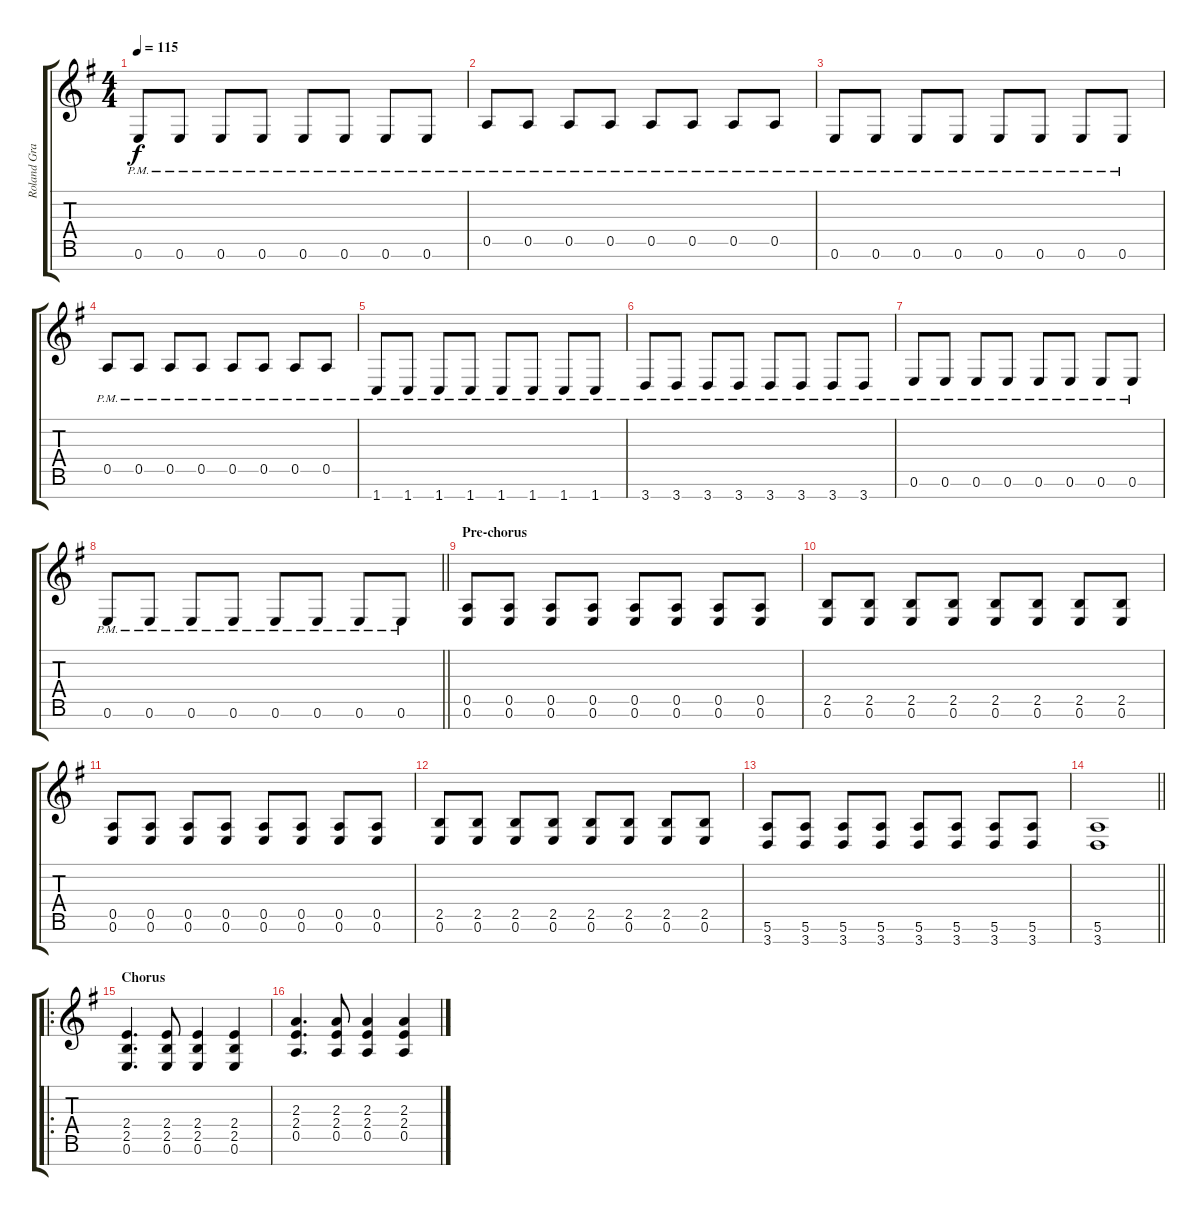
\track ("Roland Grapow" "Roland Gra") {instrument distortionguitar}
\staff {score tabs}
\tuning (E4 B3 G3 D3 A2 E2 B1) {hide}
\ts (4 4)
\tempo 115
\clef g2
\ks eminor
0.6{pm}.8{dy f} 0.6{pm}.8 0.6{pm}.8 0.6{pm}.8 0.6{pm}.8 0.6{pm}.8 0.6{pm}.8 0.6{pm}.8 |
0.5{pm}.8 0.5{pm}.8 0.5{pm}.8 0.5{pm}.8 0.5{pm}.8 0.5{pm}.8 0.5{pm}.8 0.5{pm}.8 |
0.6{pm}.8 0.6{pm}.8 0.6{pm}.8 0.6{pm}.8 0.6{pm}.8 0.6{pm}.8 0.6{pm}.8 0.6{pm}.8 |
0.5{pm}.8 0.5{pm}.8 0.5{pm}.8 0.5{pm}.8 0.5{pm}.8 0.5{pm}.8 0.5{pm}.8 0.5{pm}.8 |
1.7{pm}.8 1.7{pm}.8 1.7{pm}.8 1.7{pm}.8 1.7{pm}.8 1.7{pm}.8 1.7{pm}.8 1.7{pm}.8 |
3.7{pm}.8 3.7{pm}.8 3.7{pm}.8 3.7{pm}.8 3.7{pm}.8 3.7{pm}.8 3.7{pm}.8 3.7{pm}.8 |
0.6{pm}.8 0.6{pm}.8 0.6{pm}.8 0.6{pm}.8 0.6{pm}.8 0.6{pm}.8 0.6{pm}.8 0.6{pm}.8 |
\barLineRight lightlight
0.6{pm}.8 0.6{pm}.8 0.6{pm}.8 0.6{pm}.8 0.6{pm}.8 0.6{pm}.8 0.6{pm}.8 0.6{pm}.8 |
\section ("" "Pre-chorus")
(0.5 0.6).8 (0.5 0.6).8 (0.5 0.6).8 (0.5 0.6).8 (0.5 0.6).8 (0.5 0.6).8 (0.5 0.6).8 (0.5 0.6).8 |
(2.5 0.6).8 (2.5 0.6).8 (2.5 0.6).8 (2.5 0.6).8 (2.5 0.6).8 (2.5 0.6).8 (2.5 0.6).8 (2.5 0.6).8 |
(0.5 0.6).8 (0.5 0.6).8 (0.5 0.6).8 (0.5 0.6).8 (0.5 0.6).8 (0.5 0.6).8 (0.5 0.6).8 (0.5 0.6).8 |
(2.5 0.6).8 (2.5 0.6).8 (2.5 0.6).8 (2.5 0.6).8 (2.5 0.6).8 (2.5 0.6).8 (2.5 0.6).8 (2.5 0.6).8 |
(5.6 3.7).8 (5.6 3.7).8 (5.6 3.7).8 (5.6 3.7).8 (5.6 3.7).8 (5.6 3.7).8 (5.6 3.7).8 (5.6 3.7).8 |
\barLineRight lightlight
(5.6 3.7).1 |
\ro
\section ("" "Chorus")
(2.4 2.5 0.6).4{d} (2.4 2.5 0.6).8 (2.4 2.5 0.6).4 (2.4 2.5 0.6).4 |
(2.3 2.4 0.5).4{d} (2.3 2.4 0.5).8 (2.3 2.4 0.5).4 (2.3 2.4 0.5).4
